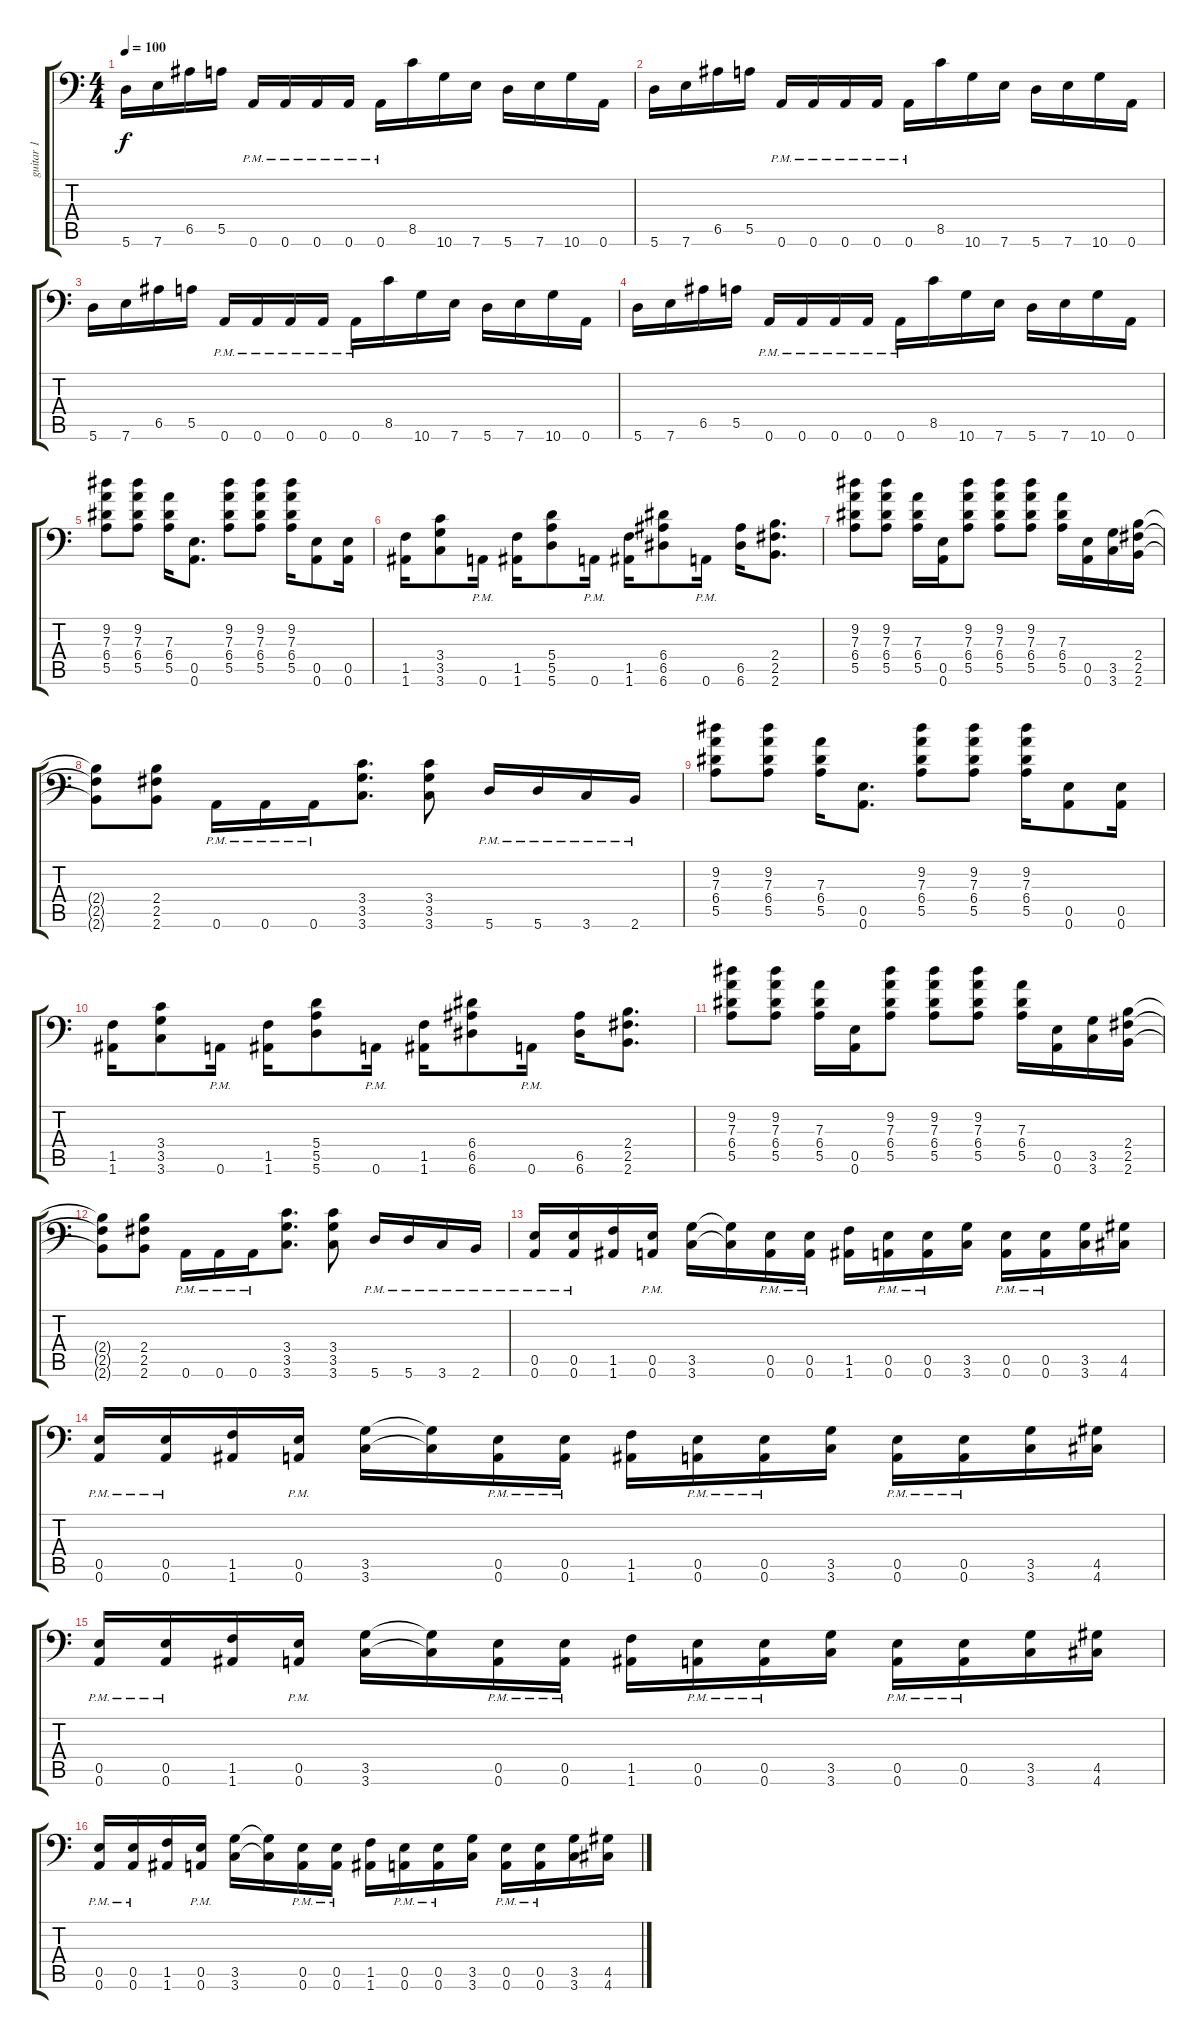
\track ("guitar 1" "guitar 1") {instrument distortionguitar}
\staff {score tabs}
\tuning (B3 Gb3 D3 A2 E2 A1) {hide}
\ts (4 4)
\tempo 100
\clef f4
\ks c
5.6.16{dy f} 7.6.16 6.5.16 5.5.16 0.6{pm}.16 0.6{pm}.16 0.6{pm}.16 0.6{pm}.16 0.6{pm}.16 8.5.16 10.6.16 7.6.16 5.6.16 7.6.16 10.6.16 0.6.16 |
5.6.16 7.6.16 6.5.16 5.5.16 0.6{pm}.16 0.6{pm}.16 0.6{pm}.16 0.6{pm}.16 0.6{pm}.16 8.5.16 10.6.16 7.6.16 5.6.16 7.6.16 10.6.16 0.6.16 |
5.6.16 7.6.16 6.5.16 5.5.16 0.6{pm}.16 0.6{pm}.16 0.6{pm}.16 0.6{pm}.16 0.6{pm}.16 8.5.16 10.6.16 7.6.16 5.6.16 7.6.16 10.6.16 0.6.16 |
5.6.16 7.6.16 6.5.16 5.5.16 0.6{pm}.16 0.6{pm}.16 0.6{pm}.16 0.6{pm}.16 0.6{pm}.16 8.5.16 10.6.16 7.6.16 5.6.16 7.6.16 10.6.16 0.6.16 |
(9.2 7.3 6.4 5.5).8 (9.2 7.3 6.4 5.5).8 (7.3 6.4 5.5).16 (0.5 0.6).8{d} (9.2 7.3 6.4 5.5).8 (9.2 7.3 6.4 5.5).8 (9.2 7.3 6.4 5.5).16 (0.5 0.6).8 (0.5 0.6).16 |
(1.5 1.6).16 (3.4 3.5 3.6).8 0.6{pm}.16 (1.5 1.6).16 (5.4 5.5 5.6).8 0.6{pm}.16 (1.5 1.6).16 (6.4 6.5 6.6).8 0.6{pm}.16 (6.5 6.6).16 (2.4 2.5 2.6).8{d} |
(9.2 7.3 6.4 5.5).8 (9.2 7.3 6.4 5.5).8 (7.3 6.4 5.5).16 (0.5 0.6).16 (9.2 7.3 6.4 5.5).8 (9.2 7.3 6.4 5.5).8 (9.2 7.3 6.4 5.5).8 (7.3 6.4 5.5).16 (0.5 0.6).16 (3.5 3.6).16 (2.4 2.5 2.6).16 |
(2.4{t} 2.5{t} 2.6{t}).8 (2.4 2.5 2.6).8 0.6{pm}.16 0.6{pm}.16 0.6{pm}.16 (3.4 3.5 3.6).8{d} (3.4 3.5 3.6).8 5.6{pm}.16 5.6{pm}.16 3.6{pm}.16 2.6{pm}.16 |
(9.2 7.3 6.4 5.5).8 (9.2 7.3 6.4 5.5).8 (7.3 6.4 5.5).16 (0.5 0.6).8{d} (9.2 7.3 6.4 5.5).8 (9.2 7.3 6.4 5.5).8 (9.2 7.3 6.4 5.5).16 (0.5 0.6).8 (0.5 0.6).16 |
(1.5 1.6).16 (3.4 3.5 3.6).8 0.6{pm}.16 (1.5 1.6).16 (5.4 5.5 5.6).8 0.6{pm}.16 (1.5 1.6).16 (6.4 6.5 6.6).8 0.6{pm}.16 (6.5 6.6).16 (2.4 2.5 2.6).8{d} |
(9.2 7.3 6.4 5.5).8 (9.2 7.3 6.4 5.5).8 (7.3 6.4 5.5).16 (0.5 0.6).16 (9.2 7.3 6.4 5.5).8 (9.2 7.3 6.4 5.5).8 (9.2 7.3 6.4 5.5).8 (7.3 6.4 5.5).16 (0.5 0.6).16 (3.5 3.6).16 (2.4 2.5 2.6).16 |
(2.4{t} 2.5{t} 2.6{t}).8 (2.4 2.5 2.6).8 0.6{pm}.16 0.6{pm}.16 0.6{pm}.16 (3.4 3.5 3.6).8{d} (3.4 3.5 3.6).8 5.6{pm}.16 5.6{pm}.16 3.6{pm}.16 2.6{pm}.16 |
(0.5{pm} 0.6{pm}).16 (0.5{pm} 0.6{pm}).16 (1.5 1.6).16 (0.5{pm} 0.6{pm}).16 (3.5 3.6).16 (3.5{t} 3.6{t}).16 (0.5{pm} 0.6{pm}).16 (0.5{pm} 0.6{pm}).16 (1.5 1.6).16 (0.5{pm} 0.6{pm}).16 (0.5{pm} 0.6{pm}).16 (3.5 3.6).16 (0.5{pm} 0.6{pm}).16 (0.5{pm} 0.6{pm}).16 (3.5 3.6).16 (4.5 4.6).16 |
(0.5{pm} 0.6{pm}).16 (0.5{pm} 0.6{pm}).16 (1.5 1.6).16 (0.5{pm} 0.6{pm}).16 (3.5 3.6).16 (3.5{t} 3.6{t}).16 (0.5{pm} 0.6{pm}).16 (0.5{pm} 0.6{pm}).16 (1.5 1.6).16 (0.5{pm} 0.6{pm}).16 (0.5{pm} 0.6{pm}).16 (3.5 3.6).16 (0.5{pm} 0.6{pm}).16 (0.5{pm} 0.6{pm}).16 (3.5 3.6).16 (4.5 4.6).16 |
(0.5{pm} 0.6{pm}).16 (0.5{pm} 0.6{pm}).16 (1.5 1.6).16 (0.5{pm} 0.6{pm}).16 (3.5 3.6).16 (3.5{t} 3.6{t}).16 (0.5{pm} 0.6{pm}).16 (0.5{pm} 0.6{pm}).16 (1.5 1.6).16 (0.5{pm} 0.6{pm}).16 (0.5{pm} 0.6{pm}).16 (3.5 3.6).16 (0.5{pm} 0.6{pm}).16 (0.5{pm} 0.6{pm}).16 (3.5 3.6).16 (4.5 4.6).16 |
(0.5{pm} 0.6{pm}).16 (0.5{pm} 0.6{pm}).16 (1.5 1.6).16 (0.5{pm} 0.6{pm}).16 (3.5 3.6).16 (3.5{t} 3.6{t}).16 (0.5{pm} 0.6{pm}).16 (0.5{pm} 0.6{pm}).16 (1.5 1.6).16 (0.5{pm} 0.6{pm}).16 (0.5{pm} 0.6{pm}).16 (3.5 3.6).16 (0.5{pm} 0.6{pm}).16 (0.5{pm} 0.6{pm}).16 (3.5 3.6).16 (4.5 4.6).16
